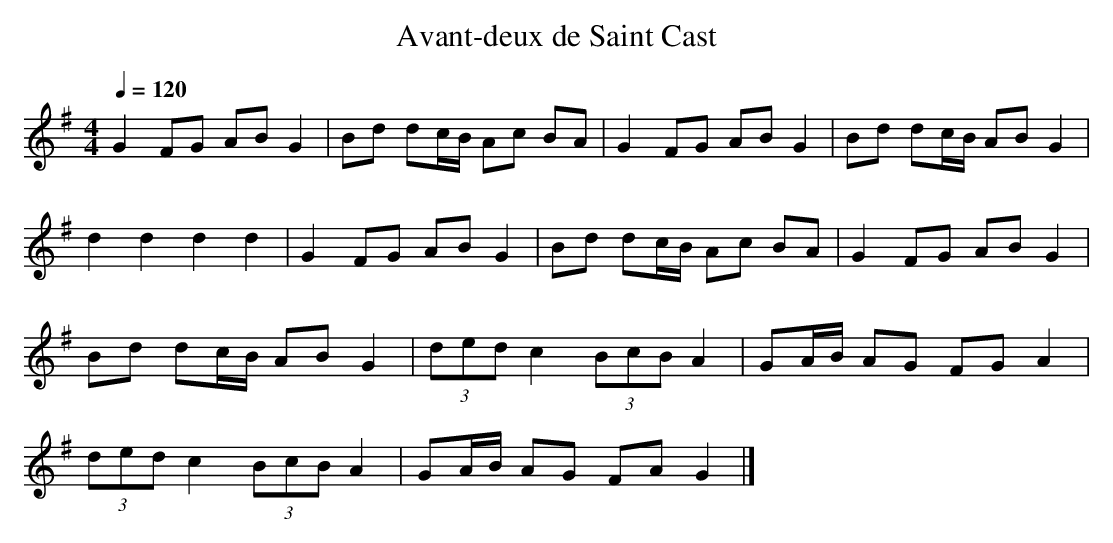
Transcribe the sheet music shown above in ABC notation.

X:1
T:Avant-deux de Saint Cast
M:4/4
L:1/8
Q:1/4=120
K:G
G2 FG AB G2 |Bd dc/B/ Ac BA |G2 FG AB G2 |Bd dc/B/ AB G2 |
d2 d2 d2 d2 |G2 FG AB G2 |Bd dc/B/ Ac BA |G2 FG AB G2 |
Bd dc/B/ AB G2 |(3ded c2 (3BcB A2 | GA/B/ AG FG A2 |
(3ded c2 (3BcB A2 | GA/B/ AG FA G2 |]
